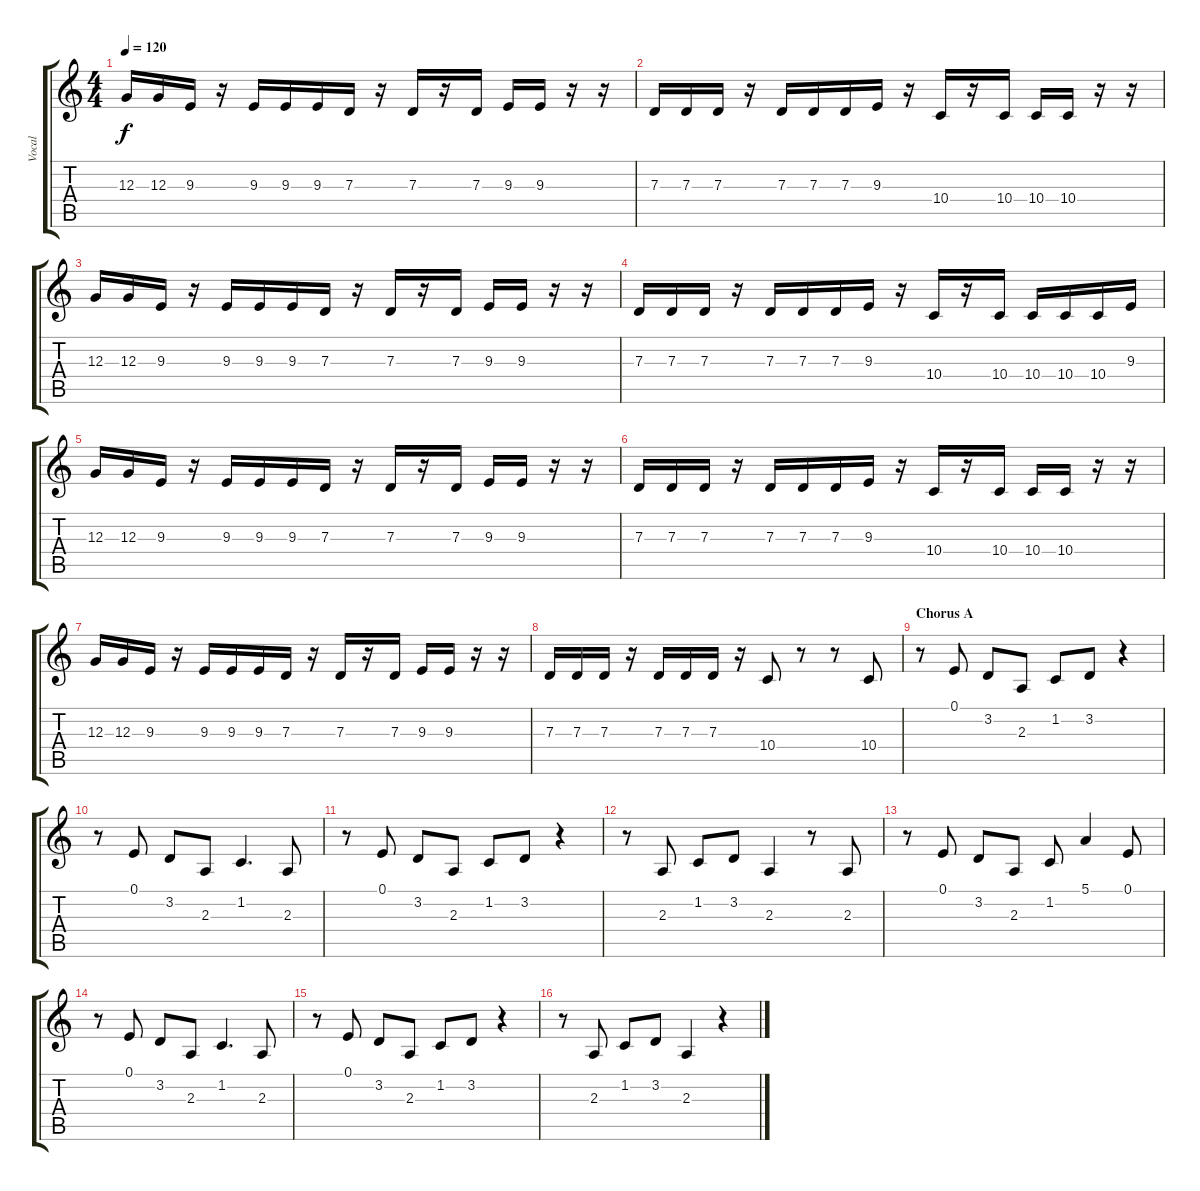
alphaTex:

\track ("Vocal" "Vocal") {instrument lead6voice}
\staff {score tabs}
\tuning (E4 B3 G3 D3 A2 E2) {hide}
\ts (4 4)
\tempo 120
\clef g2
\ks c
12.3.16{dy f} 12.3.16 9.3.16 r.16 9.3.16 9.3.16 9.3.16 7.3.16 r.16 7.3.16 r.16 7.3.16 9.3.16 9.3.16 r.16 r.16 |
7.3.16 7.3.16 7.3.16 r.16 7.3.16 7.3.16 7.3.16 9.3.16 r.16 10.4.16 r.16 10.4.16 10.4.16 10.4.16 r.16 r.16 |
12.3.16 12.3.16 9.3.16 r.16 9.3.16 9.3.16 9.3.16 7.3.16 r.16 7.3.16 r.16 7.3.16 9.3.16 9.3.16 r.16 r.16 |
7.3.16 7.3.16 7.3.16 r.16 7.3.16 7.3.16 7.3.16 9.3.16 r.16 10.4.16 r.16 10.4.16 10.4.16 10.4.16 10.4.16 9.3.16 |
12.3.16 12.3.16 9.3.16 r.16 9.3.16 9.3.16 9.3.16 7.3.16 r.16 7.3.16 r.16 7.3.16 9.3.16 9.3.16 r.16 r.16 |
7.3.16 7.3.16 7.3.16 r.16 7.3.16 7.3.16 7.3.16 9.3.16 r.16 10.4.16 r.16 10.4.16 10.4.16 10.4.16 r.16 r.16 |
12.3.16 12.3.16 9.3.16 r.16 9.3.16 9.3.16 9.3.16 7.3.16 r.16 7.3.16 r.16 7.3.16 9.3.16 9.3.16 r.16 r.16 |
7.3.16 7.3.16 7.3.16 r.16 7.3.16 7.3.16 7.3.16 r.16 10.4.8 r.8 r.8 10.4.8 |
\section ("" "Chorus A")
r.8 0.1.8 3.2.8 2.3.8 1.2.8 3.2.8 r.4 |
r.8 0.1.8 3.2.8 2.3.8 1.2.4{d} 2.3.8 |
r.8 0.1.8 3.2.8 2.3.8 1.2.8 3.2.8 r.4 |
r.8 2.3.8 1.2.8 3.2.8 2.3.4 r.8 2.3.8 |
r.8 0.1.8 3.2.8 2.3.8 1.2.8 5.1.4 0.1.8 |
r.8 0.1.8 3.2.8 2.3.8 1.2.4{d} 2.3.8 |
r.8 0.1.8 3.2.8 2.3.8 1.2.8 3.2.8 r.4 |
r.8 2.3.8 1.2.8 3.2.8 2.3.4 r.4
